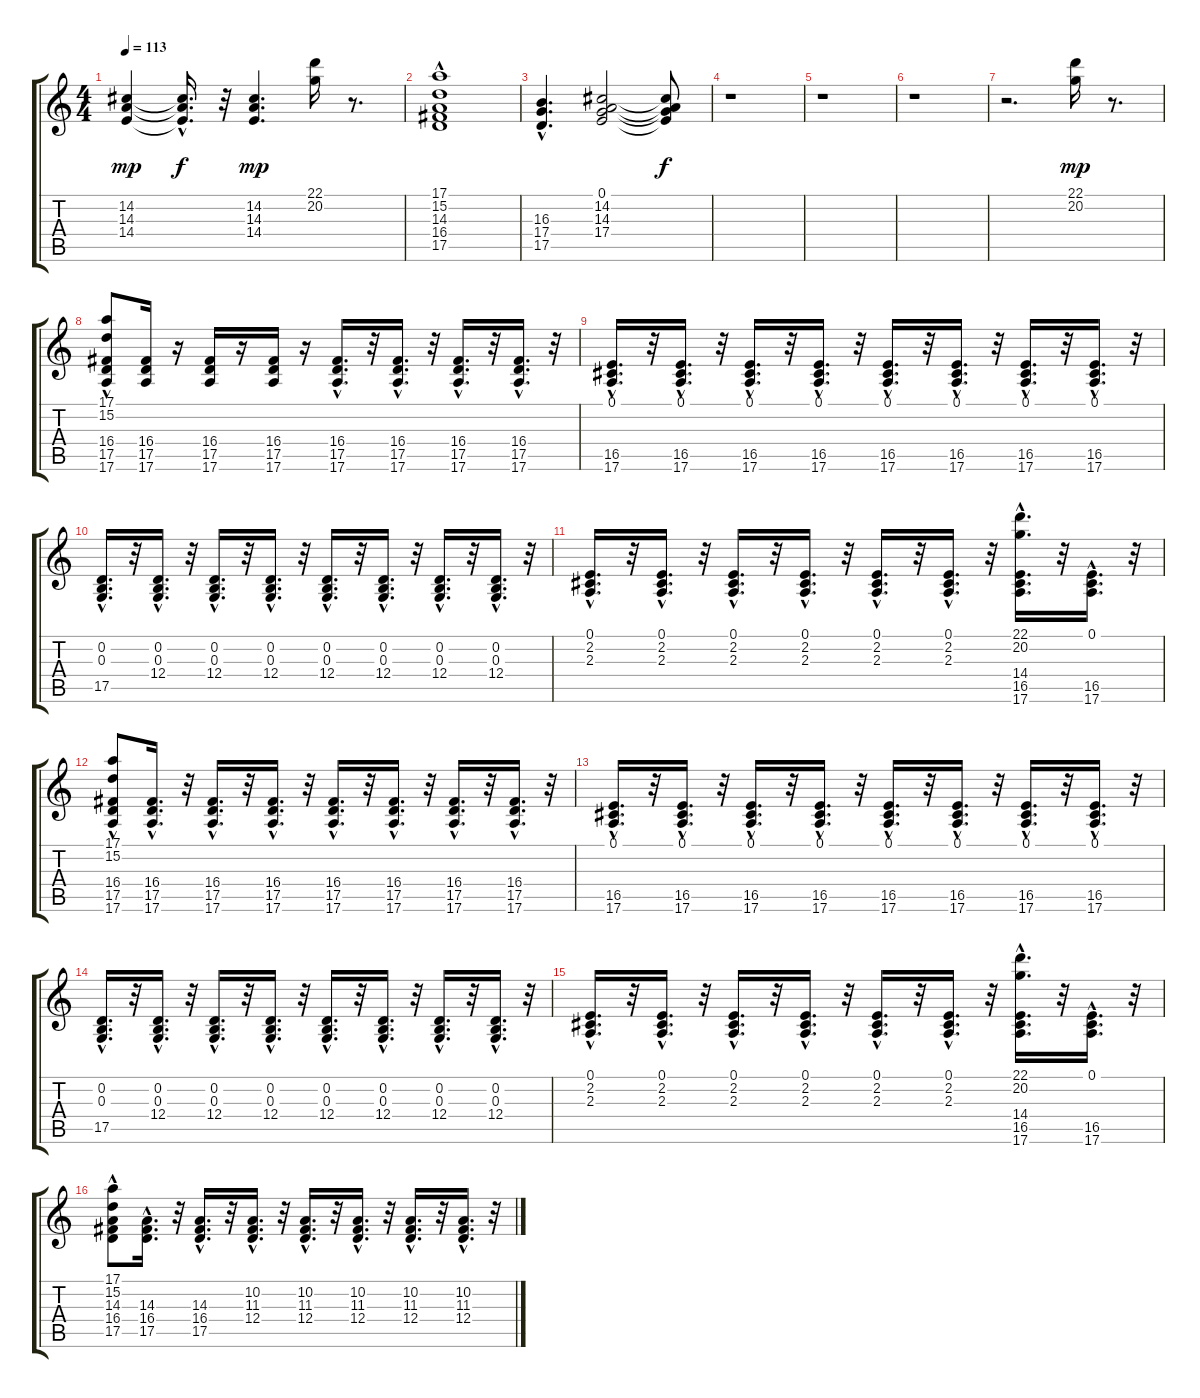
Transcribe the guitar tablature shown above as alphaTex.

\track "" {instrument brightacousticpiano}
\staff {score tabs}
\tuning (E4 B3 G3 D3 A2 E2) {hide}
\ts (4 4)
\tempo 113
\clef g2
\ks c
(14.2 14.3 14.4).4{dy mp} (14.2{hac t} 14.3{hac t} 14.4{hac t}).16{d dy f} r.32 (14.2 14.3 14.4).4{d dy mp} (22.1 20.2).16 r.8{d} |
(17.1 15.2 14.3{hac} 16.4{hac} 17.5{hac}).1 |
(16.3{hac} 17.4 17.5{hac}).4{d} (0.1 14.2 14.3 17.4).2 (0.1{t} 14.2{t} 14.3{t} 17.4{t}).8{dy f} |
r.1 |
r.1 |
r.1 |
r.2{d} (22.1 20.2).16{dy mp} r.8{d} |
(17.1{hac} 15.2{hac} 16.4 17.5 17.6).8 (16.4 17.5 17.6).16 r.16 (16.4 17.5 17.6).16 r.16 (16.4 17.5 17.6).16 r.16 (16.4{hac} 17.5{hac} 17.6{hac}).16{d} r.32 (16.4{hac} 17.5{hac} 17.6{hac}).16{d} r.32 (16.4{hac} 17.5{hac} 17.6{hac}).16{d} r.32 (16.4{hac} 17.5{hac} 17.6{hac}).16{d} r.32 |
(0.1{hac} 16.5{hac} 17.6{hac}).16{d} r.32 (0.1{hac} 16.5{hac} 17.6{hac}).16{d} r.32 (0.1{hac} 16.5{hac} 17.6{hac}).16{d} r.32 (0.1{hac} 16.5{hac} 17.6{hac}).16{d} r.32 (0.1{hac} 16.5{hac} 17.6{hac}).16{d} r.32 (0.1{hac} 16.5{hac} 17.6{hac}).16{d} r.32 (0.1{hac} 16.5{hac} 17.6{hac}).16{d} r.32 (0.1{hac} 16.5{hac} 17.6{hac}).16{d} r.32 |
(0.2{hac} 0.3{hac} 17.5{hac}).16{d} r.32 (0.2{hac} 0.3{hac} 12.4{hac}).16{d} r.32 (0.2{hac} 0.3{hac} 12.4{hac}).16{d} r.32 (0.2{hac} 0.3{hac} 12.4{hac}).16{d} r.32 (0.2{hac} 0.3{hac} 12.4{hac}).16{d} r.32 (0.2{hac} 0.3{hac} 12.4{hac}).16{d} r.32 (0.2{hac} 0.3{hac} 12.4{hac}).16{d} r.32 (0.2{hac} 0.3{hac} 12.4{hac}).16{d} r.32 |
(0.1{hac} 2.2{hac} 2.3{hac}).16{d} r.32 (0.1{hac} 2.2{hac} 2.3{hac}).16{d} r.32 (0.1{hac} 2.2{hac} 2.3{hac}).16{d} r.32 (0.1{hac} 2.2{hac} 2.3{hac}).16{d} r.32 (0.1{hac} 2.2{hac} 2.3{hac}).16{d} r.32 (0.1{hac} 2.2{hac} 2.3{hac}).16{d} r.32 (22.1 20.2 14.4{hac} 16.5{hac} 17.6{hac}).16{d} r.32 (0.1{hac} 16.5{hac} 17.6{hac}).16{d} r.32 |
(17.1 15.2 16.4{hac} 17.5{hac} 17.6{hac}).8 (16.4{hac} 17.5{hac} 17.6{hac}).16{d} r.32 (16.4{hac} 17.5{hac} 17.6{hac}).16{d} r.32 (16.4{hac} 17.5{hac} 17.6{hac}).16{d} r.32 (16.4{hac} 17.5{hac} 17.6{hac}).16{d} r.32 (16.4{hac} 17.5{hac} 17.6{hac}).16{d} r.32 (16.4{hac} 17.5{hac} 17.6{hac}).16{d} r.32 (16.4{hac} 17.5{hac} 17.6{hac}).16{d} r.32 |
(0.1{hac} 16.5{hac} 17.6{hac}).16{d} r.32 (0.1{hac} 16.5{hac} 17.6{hac}).16{d} r.32 (0.1{hac} 16.5{hac} 17.6{hac}).16{d} r.32 (0.1{hac} 16.5{hac} 17.6{hac}).16{d} r.32 (0.1{hac} 16.5{hac} 17.6{hac}).16{d} r.32 (0.1{hac} 16.5{hac} 17.6{hac}).16{d} r.32 (0.1{hac} 16.5{hac} 17.6{hac}).16{d} r.32 (0.1{hac} 16.5{hac} 17.6{hac}).16{d} r.32 |
(0.2{hac} 0.3{hac} 17.5{hac}).16{d} r.32 (0.2{hac} 0.3{hac} 12.4{hac}).16{d} r.32 (0.2{hac} 0.3{hac} 12.4{hac}).16{d} r.32 (0.2{hac} 0.3{hac} 12.4{hac}).16{d} r.32 (0.2{hac} 0.3{hac} 12.4{hac}).16{d} r.32 (0.2{hac} 0.3{hac} 12.4{hac}).16{d} r.32 (0.2{hac} 0.3{hac} 12.4{hac}).16{d} r.32 (0.2{hac} 0.3{hac} 12.4{hac}).16{d} r.32 |
(0.1{hac} 2.2{hac} 2.3{hac}).16{d} r.32 (0.1{hac} 2.2{hac} 2.3{hac}).16{d} r.32 (0.1{hac} 2.2{hac} 2.3{hac}).16{d} r.32 (0.1{hac} 2.2{hac} 2.3{hac}).16{d} r.32 (0.1{hac} 2.2{hac} 2.3{hac}).16{d} r.32 (0.1{hac} 2.2{hac} 2.3{hac}).16{d} r.32 (22.1 20.2 14.4{hac} 16.5{hac} 17.6{hac}).16{d} r.32 (0.1{hac} 16.5{hac} 17.6{hac}).16{d} r.32 |
(17.1 15.2 14.3{hac} 16.4{hac} 17.5{hac}).8 (14.3{hac} 16.4{hac} 17.5{hac}).16{d} r.32 (14.3{hac} 16.4{hac} 17.5{hac}).16{d} r.32 (10.2{hac} 11.3{hac} 12.4{hac}).16{d} r.32 (10.2{hac} 11.3{hac} 12.4{hac}).16{d} r.32 (10.2{hac} 11.3{hac} 12.4{hac}).16{d} r.32 (10.2{hac} 11.3{hac} 12.4{hac}).16{d} r.32 (10.2{hac} 11.3{hac} 12.4{hac}).16{d} r.32
